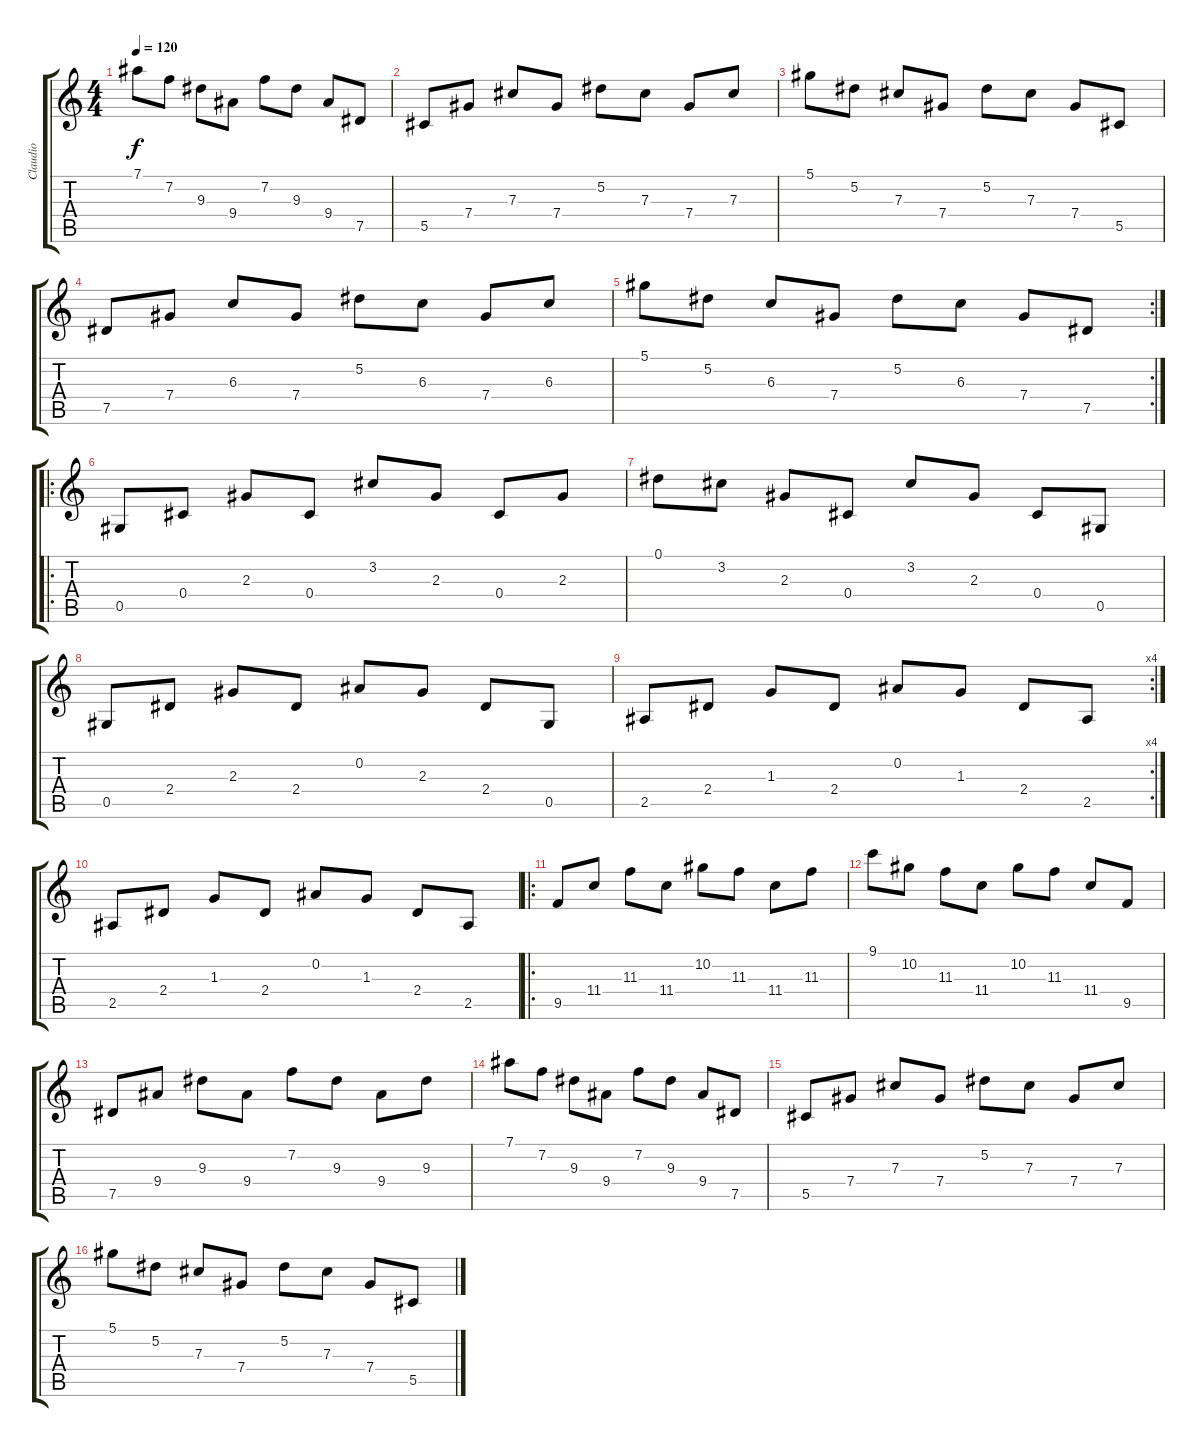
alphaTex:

\track ("Claudio" "Claudio") {instrument acousticguitarsteel}
\staff {score tabs}
\tuning (Eb4 Bb3 Gb3 Db3 Ab2 Eb2) {hide}
\ts (4 4)
\tempo 120
\clef g2
\ks c
7.1.8{dy f} 7.2.8 9.3.8 9.4.8 7.2.8 9.3.8 9.4.8 7.5.8 |
5.5.8 7.4.8 7.3.8 7.4.8 5.2.8 7.3.8 7.4.8 7.3.8 |
5.1.8 5.2.8 7.3.8 7.4.8 5.2.8 7.3.8 7.4.8 5.5.8 |
7.5.8 7.4.8 6.3.8 7.4.8 5.2.8 6.3.8 7.4.8 6.3.8 |
\rc 2
5.1.8 5.2.8 6.3.8 7.4.8 5.2.8 6.3.8 7.4.8 7.5.8 |
\ro
0.5.8 0.4.8 2.3.8 0.4.8 3.2.8 2.3.8 0.4.8 2.3.8 |
0.1.8 3.2.8 2.3.8 0.4.8 3.2.8 2.3.8 0.4.8 0.5.8 |
0.5.8 2.4.8 2.3.8 2.4.8 0.2.8 2.3.8 2.4.8 0.5.8 |
\rc 4
2.5.8 2.4.8 1.3.8 2.4.8 0.2.8 1.3.8 2.4.8 2.5.8 |
2.5.8 2.4.8 1.3.8 2.4.8 0.2.8 1.3.8 2.4.8 2.5.8 |
\ro
9.5.8 11.4.8 11.3.8 11.4.8 10.2.8 11.3.8 11.4.8 11.3.8 |
9.1.8 10.2.8 11.3.8 11.4.8 10.2.8 11.3.8 11.4.8 9.5.8 |
7.5.8 9.4.8 9.3.8 9.4.8 7.2.8 9.3.8 9.4.8 9.3.8 |
7.1.8 7.2.8 9.3.8 9.4.8 7.2.8 9.3.8 9.4.8 7.5.8 |
5.5.8 7.4.8 7.3.8 7.4.8 5.2.8 7.3.8 7.4.8 7.3.8 |
5.1.8 5.2.8 7.3.8 7.4.8 5.2.8 7.3.8 7.4.8 5.5.8
